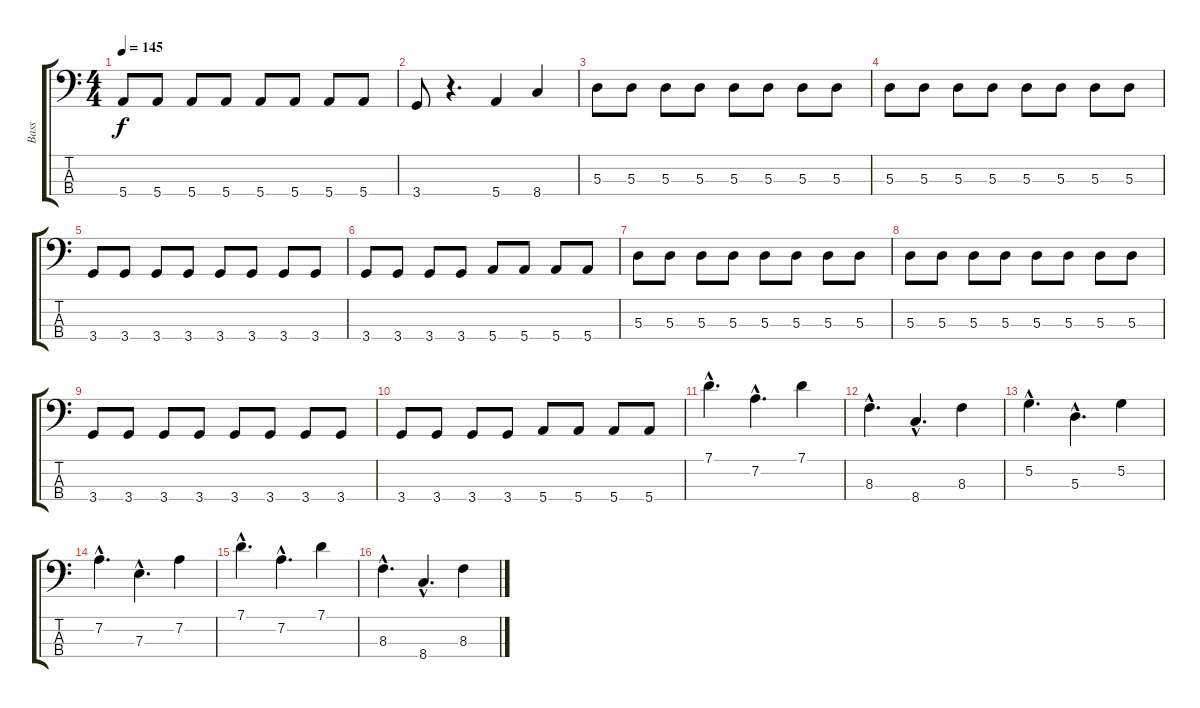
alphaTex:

\track ("Bass" "Bass") {instrument electricbassfinger}
\staff {score tabs}
\tuning (G2 D2 A1 E1) {hide}
\ts (4 4)
\tempo 145
\clef f4
\ks c
5.4.8{dy f} 5.4.8 5.4.8 5.4.8 5.4.8 5.4.8 5.4.8 5.4.8 |
3.4.8 r.4{d} 5.4.4 8.4.4 |
5.3.8 5.3.8 5.3.8 5.3.8 5.3.8 5.3.8 5.3.8 5.3.8 |
5.3.8 5.3.8 5.3.8 5.3.8 5.3.8 5.3.8 5.3.8 5.3.8 |
3.4.8 3.4.8 3.4.8 3.4.8 3.4.8 3.4.8 3.4.8 3.4.8 |
3.4.8 3.4.8 3.4.8 3.4.8 5.4.8 5.4.8 5.4.8 5.4.8 |
5.3.8 5.3.8 5.3.8 5.3.8 5.3.8 5.3.8 5.3.8 5.3.8 |
5.3.8 5.3.8 5.3.8 5.3.8 5.3.8 5.3.8 5.3.8 5.3.8 |
3.4.8 3.4.8 3.4.8 3.4.8 3.4.8 3.4.8 3.4.8 3.4.8 |
3.4.8 3.4.8 3.4.8 3.4.8 5.4.8 5.4.8 5.4.8 5.4.8 |
7.1{hac}.4{d} 7.2{hac}.4{d} 7.1.4 |
8.3{hac}.4{d} 8.4{hac}.4{d} 8.3.4 |
5.2{hac}.4{d} 5.3{hac}.4{d} 5.2.4 |
7.2{hac}.4{d} 7.3{hac}.4{d} 7.2.4 |
7.1{hac}.4{d} 7.2{hac}.4{d} 7.1.4 |
8.3{hac}.4{d} 8.4{hac}.4{d} 8.3.4
